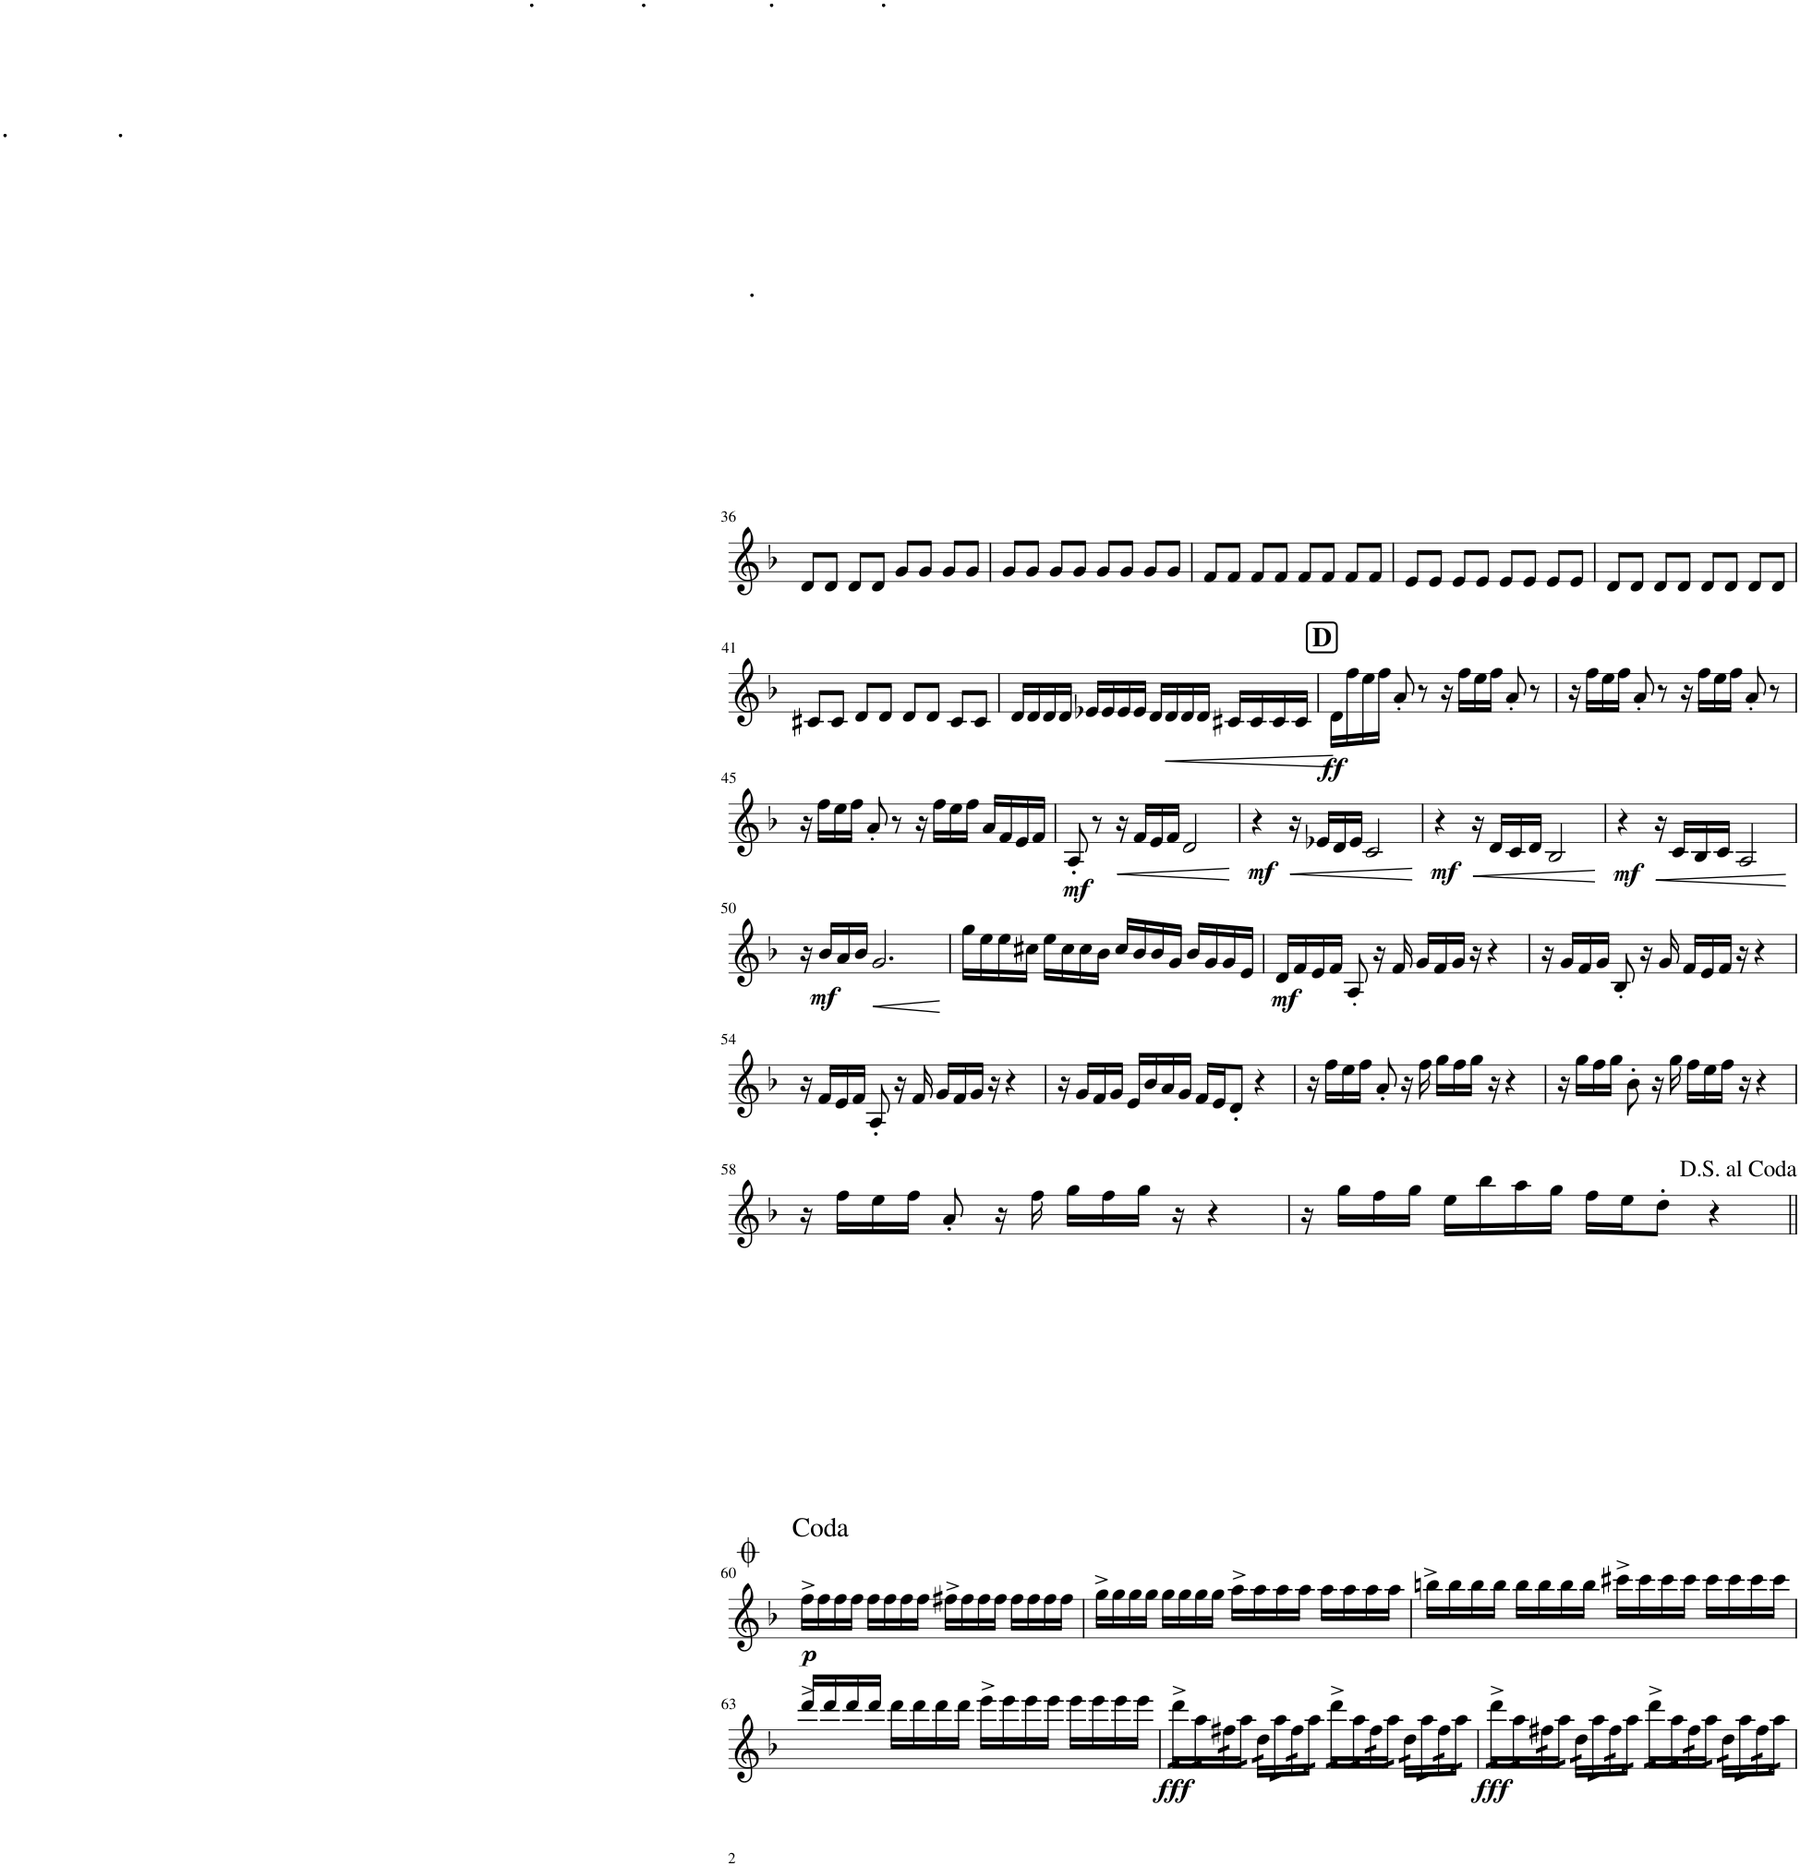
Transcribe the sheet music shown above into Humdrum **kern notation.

**kern	**dynam
*part1	*part1
*staff1	*staff1
*I"Piano	*
*I'Pno.	*
!!LO:PB:g=z
*clefG2	*
*k[b-]	*
*M4/4	*
*met(c)	*
=36	=36
8d/L	.
8d/J	.
8d/L	.
8d/J	.
8g/L	.
8g/J	.
8g/L	.
8g/J	.
=37	=37
8g/L	.
8g/J	.
8g/L	.
8g/J	.
8g/L	.
8g/J	.
8g/L	.
8g/J	.
=38	=38
8f/L	.
8f/J	.
8f/L	.
8f/J	.
8f/L	.
8f/J	.
8f/L	.
8f/J	.
=39	=39
8e/L	.
8e/J	.
8e/L	.
8e/J	.
8e/L	.
8e/J	.
8e/L	.
8e/J	.
=40	=40
8d/L	.
8d/J	.
8d/L	.
8d/J	.
8d/L	.
8d/J	.
8d/L	.
8d/J	.
!!LO:LB:g=z
=41	=41
8c#X/L	.
8c#/J	.
8d/L	.
8d/J	.
8d/L	.
8d/J	.
8c#/L	.
8c#/J	.
=42	=42
16d/LL	.
16d/	.
16d/	.
16d/JJ	.
16e-X/LL	.
16e-/	.
16e-/	.
16e-/JJ	.
16d/LL	.
!	!LO:HP:b
16d/	<
16d/	[
16d/JJ	.
16c#X/LL	.
16c#/	.
16c#/	.
16c#/JJ	.
!!LO:REH:place=s1:a:B:cj:fs=14:t=D
=43	=43
16d\LL	.
!	!LO:DY:b
16ff\	ff
16ee\	.
16ff\JJ	.
8a/	.
8r	.
16r	.
16ff\LL	.
16ee\	.
16ff\JJ	.
8a/	.
8r	.
=44	=44
16r	.
16ff\LL	.
16ee\	.
16ff\JJ	.
8a/	.
8r	.
16r	.
16ff\LL	.
16ee\	.
16ff\JJ	.
8a/	.
8r	.
!!LO:LB:g=z
=45	=45
16r	.
16ff\LL	.
16ee\	.
16ff\JJ	.
8a/	.
8r	.
16r	.
16ff\LL	.
16ee\	.
16ff\JJ	.
16a/LL	.
16f/	.
16e/	.
16f/JJ	.
=46	=46
!	!LO:DY:b
8A'/	mf
8r	.
!	!LO:HP:b
16r	<
16f/LL	.
16e/	.
16f/JJ	.
2d/	.
.	[
=47	=47
!	!LO:DY:b
4r	mf
!	!LO:HP:b
16r	<
16e-X/LL	.
16d/	.
16e-/JJ	.
2c/	.
.	[
=48	=48
!	!LO:DY:b
4r	mf
!	!LO:HP:b
16r	<
16d/LL	.
16c/	.
16d/JJ	.
2B-/	.
.	[
=49	=49
!	!LO:DY:b
4r	mf
!	!LO:HP:b
16r	<
16c/LL	.
16B-/	.
16c/JJ	.
2A/	.
.	[
!!LO:LB:g=z
=50	=50
16r	.
!	!LO:DY:b
16b-/LL	mf
16a/	.
16b-/JJ	.
!	!LO:HP:b
2.g/	<
.	[
=51	=51
16gg\LL	.
16ee\	.
16ee\	.
16cc#X\JJ	.
16ee\LL	.
16cc#\	.
16cc#\	.
16b-\JJ	.
16cc#/LL	.
16b-/	.
16b-/	.
16g/JJ	.
16b-/LL	.
16g/	.
16g/	.
16e/JJ	.
=52	=52
!	!LO:DY:b
16d/LL	mf
16f/	.
16e/	.
16f/JJ	.
8A/	.
16r	.
16f/	.
16g/LL	.
16f/	.
16g/JJ	.
16r	.
4r	.
=53	=53
16r	.
16g/LL	.
16f/	.
16g/JJ	.
8B-/	.
16r	.
16g/	.
16f/LL	.
16e/	.
16f/JJ	.
16r	.
4r	.
!!LO:LB:g=z
=54	=54
16r	.
16f/LL	.
16e/	.
16f/JJ	.
8A'/	.
16r	.
16f/	.
16g/LL	.
16f/	.
16g/JJ	.
16r	.
4r	.
=55	=55
16r	.
16g/LL	.
16f/	.
16g/JJ	.
16e/LL	.
16b-/	.
16a/	.
16g/JJ	.
16f/LL	.
16e/J	.
8d'/J	.
4r	.
=56	=56
16r	.
16ff\LL	.
16ee\	.
16ff\JJ	.
8a'/	.
16r	.
16ff\	.
16gg\LL	.
16ff\	.
16gg\JJ	.
16r	.
4r	.
=57	=57
16r	.
16gg\LL	.
16ff\	.
16gg\JJ	.
8b-'\	.
16r	.
16gg\	.
16ff\LL	.
16ee\	.
16ff\JJ	.
16r	.
4r	.
!!LO:LB:g=z
=58	=58
16r	.
16ff\LL	.
16ee\	.
16ff\JJ	.
8a'/	.
16r	.
16ff\	.
16gg\LL	.
16ff\	.
16gg\JJ	.
16r	.
4r	.
=59	=59
16r	.
16gg\LL	.
16ff\	.
16gg\JJ	.
16ee\LL	.
16bb-\	.
16aa\	.
16gg\JJ	.
16ff\LL	.
16ee\J	.
8dd'\J	.
4r	.
!!LO:LB:g=z
=60||	=60||
!	!LO:DY:b
16ff\LL	p
16ff\	.
16ff\	.
16ff\JJ	.
16ff\LL	.
16ff\	.
16ff\	.
16ff\JJ	.
16ff#X\LL	.
16ff#\	.
16ff#\	.
16ff#\JJ	.
16ff#\LL	.
16ff#\	.
16ff#\	.
16ff#\JJ	.
=61	=61
16gg\LL	.
16gg\	.
16gg\	.
16gg\JJ	.
16gg\LL	.
16gg\	.
16gg\	.
16gg\JJ	.
16aa\LL	.
16aa\	.
16aa\	.
16aa\JJ	.
16aa\LL	.
16aa\	.
16aa\	.
16aa\JJ	.
=62	=62
16bbn\LL	.
16bb\	.
16bb\	.
16bb\JJ	.
16bb\LL	.
16bb\	.
16bb\	.
16bb\JJ	.
16ccc#X\LL	.
16ccc#\	.
16ccc#\	.
16ccc#\JJ	.
16ccc#\LL	.
16ccc#\	.
16ccc#\	.
16ccc#\JJ	.
!!LO:LB:g=z
=63	=63
16ddd/LL	.
16ddd/	.
16ddd/	.
16ddd/JJ	.
16ddd\LL	.
16ddd\	.
16ddd\	.
16ddd\JJ	.
16eee\LL	.
16eee\	.
16eee\	.
16eee\JJ	.
16eee\LL	.
16eee\	.
16eee\	.
16eee\JJ	.
=64	=64
!	!LO:DY:b
*tremolo	*
32ddd\LLL	fff
32ddd\	.
32aa\	.
32aa\	.
32ff#X\	.
32ff#X\	.
32aa\	.
32aa\JJJ	.
32dd\LLL	.
32dd\	.
32aa\	.
32aa\	.
32ff#\	.
32ff#\	.
32aa\	.
32aa\JJJ	.
32ddd\LLL	.
32ddd\	.
32aa\	.
32aa\	.
32ff#\	.
32ff#\	.
32aa\	.
32aa\JJJ	.
32dd\LLL	.
32dd\	.
32aa\	.
32aa\	.
32ff#\	.
32ff#\	.
32aa\	.
32aa\JJJ	.
=65	=65
!	!LO:DY:b
32ddd\LLL	fff
32ddd\	.
32aa\	.
32aa\	.
32ff#X\	.
32ff#X\	.
32aa\	.
32aa\JJJ	.
32dd\LLL	.
32dd\	.
32aa\	.
32aa\	.
32ff#\	.
32ff#\	.
32aa\	.
32aa\JJJ	.
32ddd\LLL	.
32ddd\	.
32aa\	.
32aa\	.
32ff#\	.
32ff#\	.
32aa\	.
32aa\JJJ	.
32dd\LLL	.
32dd\	.
32aa\	.
32aa\	.
32ff#\	.
32ff#\	.
32aa\	.
32aa\JJJ	.
*Xtremolo	*
=	=
*-	*-
